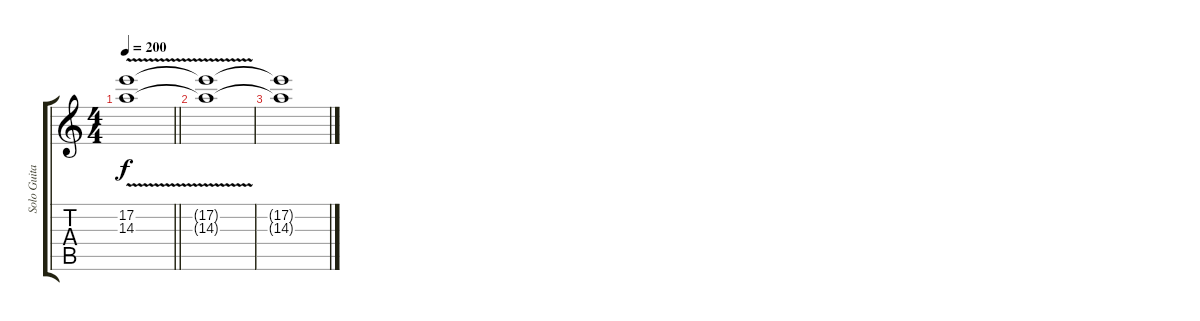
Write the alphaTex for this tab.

\track ("Solo Guitar" "Solo Guita") {instrument overdrivenguitar}
\staff {score tabs}
\tuning (E4 B3 G3 D3 A2 E2) {hide}
\ts (4 4)
\tempo 200
\clef g2
\barLineRight lightlight
\ks c
(17.2{v t} 14.3{v t}).1{dy f volume 0} |
(17.2{t} 14.3{t}).1 |
(17.2{t} 14.3{t}).1
